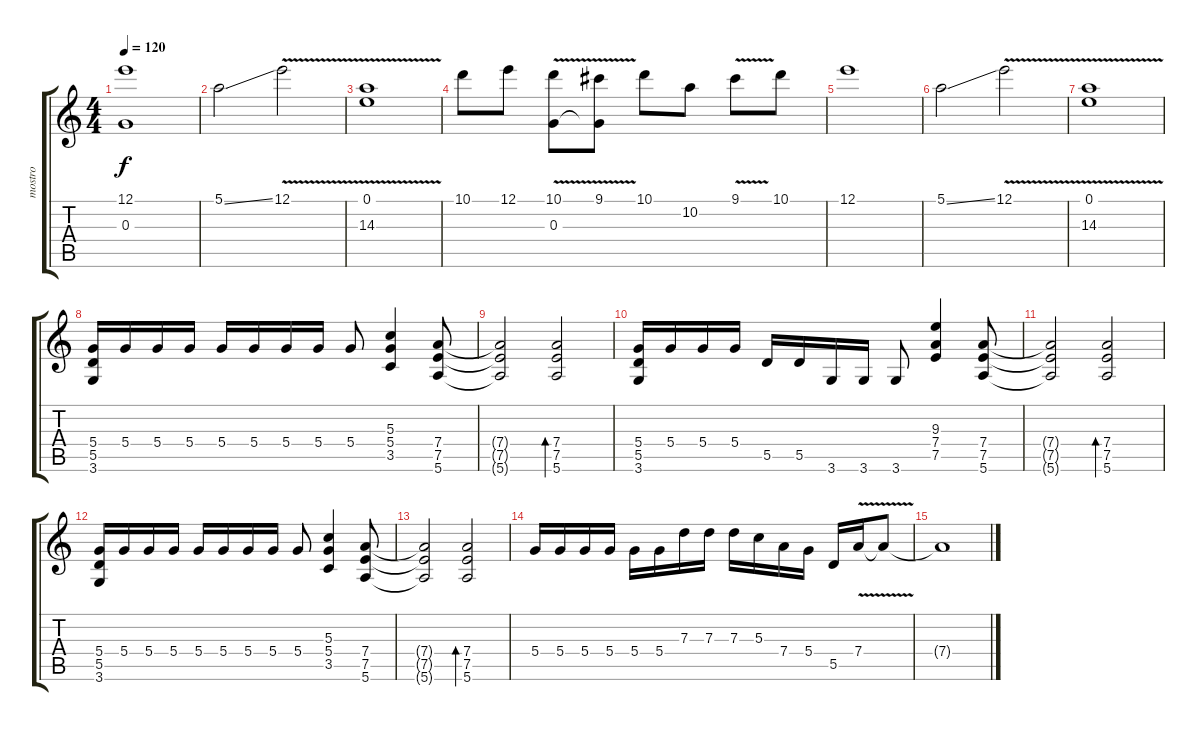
\track ("mostro" "mostro") {instrument overdrivenguitar}
\staff {score tabs}
\tuning (E4 B3 G3 D3 A2 E2) {hide}
\ts (4 4)
\tempo 120
\clef g2
\ks c
(12.1 0.3{t}).1{dy f} |
5.1{ss}.2 12.1{v}.2 |
(0.1 14.3{v}).1 |
10.1.8 12.1.8 (10.1 0.3{v}).8 (9.1 0.3{t}).8 10.1.8 10.2.8 9.1{v}.8 10.1.8 |
12.1.1 |
5.1{ss}.2 12.1{v}.2 |
(0.1 14.3{v}).1 |
(5.4 5.5 3.6).16 5.4.16 5.4.16 5.4.16 5.4.16 5.4.16 5.4.16 5.4.16 5.4.8 (5.3 5.4 3.5).4 (7.4 7.5 5.6).8 |
(7.4{t} 7.5{t} 5.6{t}).2 (7.4 7.5 5.6).2{bd 480} |
(5.4 5.5 3.6).16 5.4.16 5.4.16 5.4.16 5.5.16 5.5.16 3.6.16 3.6.16 3.6.8 (9.3 7.4 7.5).4 (7.4 7.5 5.6).8 |
(7.4{t} 7.5{t} 5.6{t}).2 (7.4 7.5 5.6).2{bd 480} |
(5.4 5.5 3.6).16 5.4.16 5.4.16 5.4.16 5.4.16 5.4.16 5.4.16 5.4.16 5.4.8 (5.3 5.4 3.5).4 (7.4 7.5 5.6).8 |
(7.4{t} 7.5{t} 5.6{t}).2 (7.4 7.5 5.6).2{bd 480} |
5.4.16 5.4.16 5.4.16 5.4.16 5.4.16 5.4.16 7.3.16 7.3.16 7.3.16 5.3.16 7.4.16 5.4.16 5.5.16 7.4{v}.16 7.4{t}.8 |
7.4{t}.1{volume 9}
